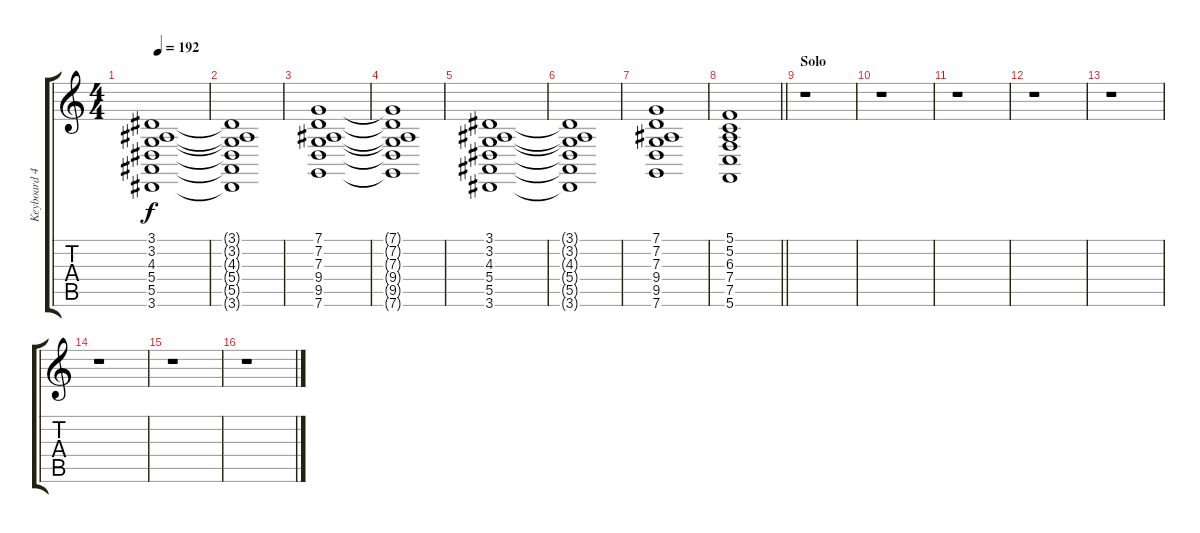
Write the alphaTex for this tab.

\track ("Keyboard 4" "Keyboard 4") {instrument fx7echoes}
\staff {score tabs}
\tuning (C4 G3 Eb3 Bb2 F2 C2) {hide}
\ts (4 4)
\tempo 192
\clef g2
\ks c
(3.1 3.2 4.3 5.4 5.5 3.6).1{dy f} |
(3.1{t} 3.2{t} 4.3{t} 5.4{t} 5.5{t} 3.6{t}).1 |
(7.1 7.2 7.3 9.4 9.5 7.6).1 |
(7.1{t} 7.2{t} 7.3{t} 9.4{t} 9.5{t} 7.6{t}).1 |
(3.1 3.2 4.3 5.4 5.5 3.6).1 |
(3.1{t} 3.2{t} 4.3{t} 5.4{t} 5.5{t} 3.6{t}).1 |
(7.1 7.2 7.3 9.4 9.5 7.6).1 |
\barLineRight lightlight
(5.1 5.2 6.3 7.4 7.5 5.6).1 |
\section ("" "Solo")
r.1 |
r.1 |
r.1 |
r.1 |
r.1 |
r.1 |
r.1 |
r.1
